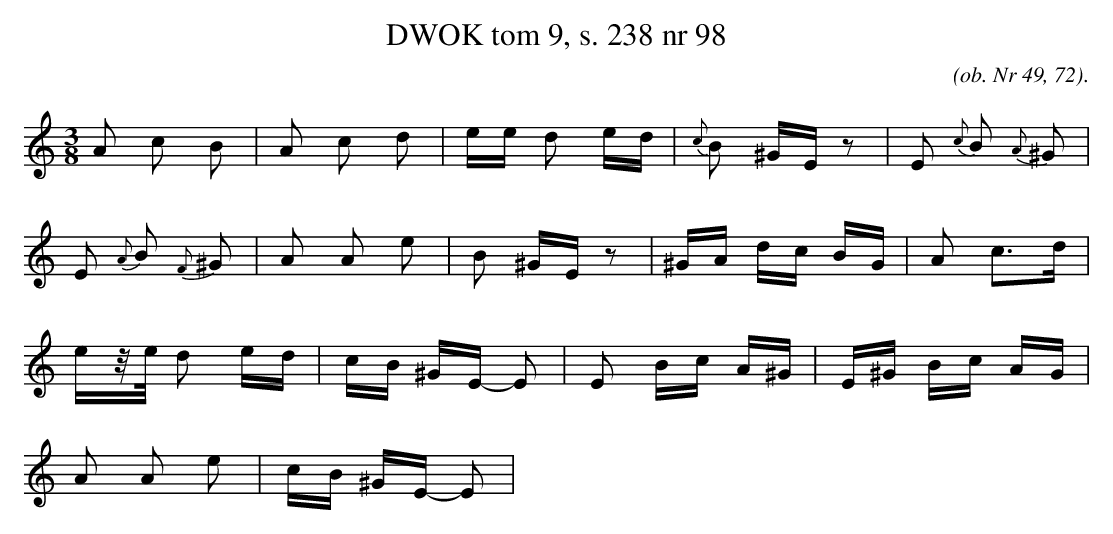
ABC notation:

X:1
T:DWOK tom 9, s. 238 nr 98
O:(ob. Nr 49, 72).
L:1/16
M:3/8
K:C
A2 c2 B2|A2 c2 d2|ee d2 ed|{c}B2 ^GE z2|E2 {c }B2 {A }^G2|
E2 {A }B2 {F }^G2|A2 A2 e2|B2 ^GE z2|^GA dc BG|A2 c3d|
ez/2e/2 d2 ed|cB ^GE -E2|E2 Bc A^G|E^G Bc AG|
A2 A2 e2|cB ^GE -E2|
